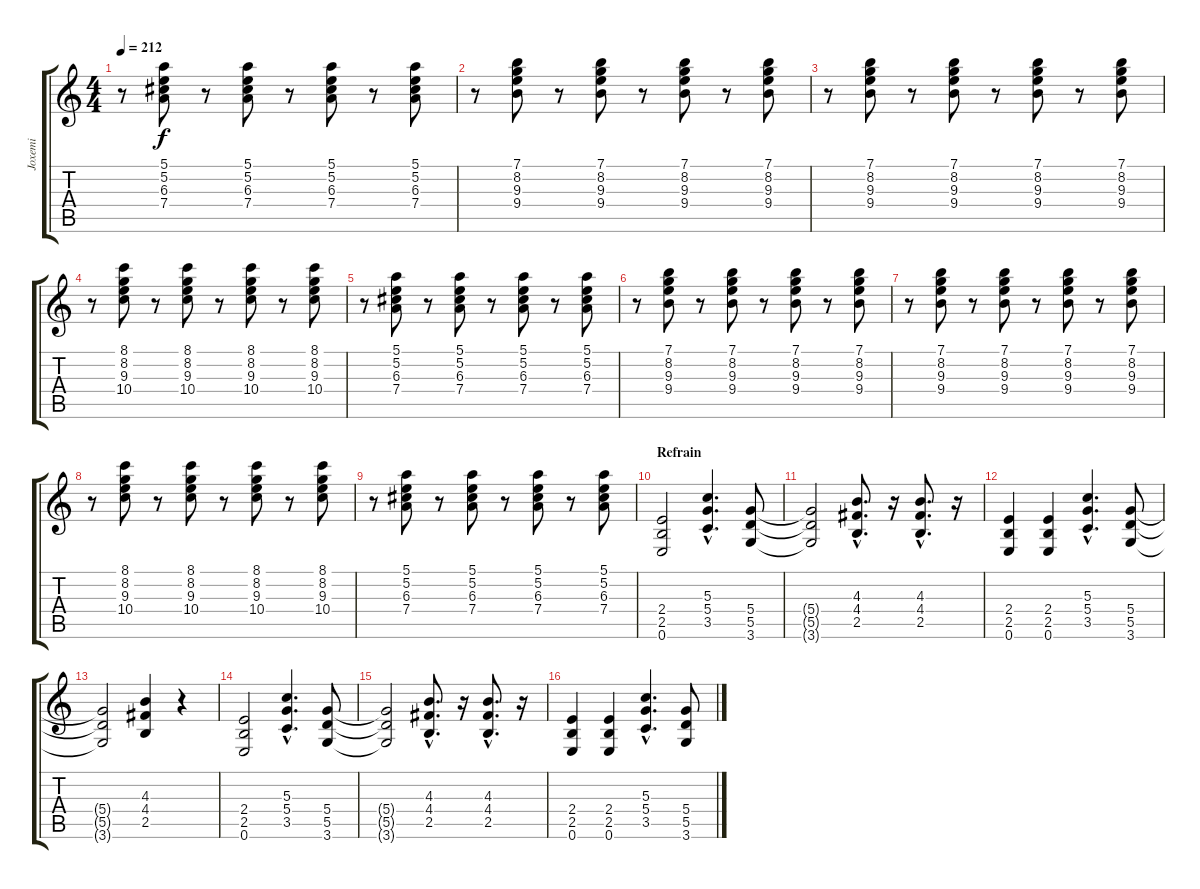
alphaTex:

\track ("Joxemi" "Joxemi") {instrument overdrivenguitar}
\staff {score tabs}
\tuning (E4 B3 G3 D3 A2 E2) {hide}
\ts (4 4)
\tempo 212
\clef g2
\ks c
r.8{dy f} (5.1 5.2 6.3 7.4).8 r.8 (5.1 5.2 6.3 7.4).8 r.8 (5.1 5.2 6.3 7.4).8 r.8 (5.1 5.2 6.3 7.4).8 |
r.8 (7.1 8.2 9.3 9.4).8 r.8 (7.1 8.2 9.3 9.4).8 r.8 (7.1 8.2 9.3 9.4).8 r.8 (7.1 8.2 9.3 9.4).8 |
r.8 (7.1 8.2 9.3 9.4).8 r.8 (7.1 8.2 9.3 9.4).8 r.8 (7.1 8.2 9.3 9.4).8 r.8 (7.1 8.2 9.3 9.4).8 |
r.8 (8.1 8.2 9.3 10.4).8 r.8 (8.1 8.2 9.3 10.4).8 r.8 (8.1 8.2 9.3 10.4).8 r.8 (8.1 8.2 9.3 10.4).8 |
r.8 (5.1 5.2 6.3 7.4).8 r.8 (5.1 5.2 6.3 7.4).8 r.8 (5.1 5.2 6.3 7.4).8 r.8 (5.1 5.2 6.3 7.4).8 |
r.8 (7.1 8.2 9.3 9.4).8 r.8 (7.1 8.2 9.3 9.4).8 r.8 (7.1 8.2 9.3 9.4).8 r.8 (7.1 8.2 9.3 9.4).8 |
r.8 (7.1 8.2 9.3 9.4).8 r.8 (7.1 8.2 9.3 9.4).8 r.8 (7.1 8.2 9.3 9.4).8 r.8 (7.1 8.2 9.3 9.4).8 |
r.8 (8.1 8.2 9.3 10.4).8 r.8 (8.1 8.2 9.3 10.4).8 r.8 (8.1 8.2 9.3 10.4).8 r.8 (8.1 8.2 9.3 10.4).8 |
r.8 (5.1 5.2 6.3 7.4).8 r.8 (5.1 5.2 6.3 7.4).8 r.8 (5.1 5.2 6.3 7.4).8 r.8 (5.1 5.2 6.3 7.4).8 |
\section ("" "Refrain")
(2.4 2.5 0.6).2{instrument overdrivenguitar} (5.3{hac} 5.4{hac} 3.5{hac}).4{d} (5.4 5.5 3.6).8 |
(5.4{t} 5.5{t} 3.6{t}).2 (4.3{hac} 4.4{hac} 2.5{hac}).8{d} r.16 (4.3{hac} 4.4{hac} 2.5{hac}).8{d} r.16 |
(2.4 2.5 0.6).4 (2.4 2.5 0.6).4 (5.3{hac} 5.4{hac} 3.5{hac}).4{d} (5.4 5.5 3.6).8 |
(5.4{t} 5.5{t} 3.6{t}).2 (4.3 4.4 2.5).4 r.4 |
(2.4 2.5 0.6).2 (5.3{hac} 5.4{hac} 3.5{hac}).4{d} (5.4 5.5 3.6).8 |
(5.4{t} 5.5{t} 3.6{t}).2 (4.3{hac} 4.4{hac} 2.5{hac}).8{d} r.16 (4.3{hac} 4.4{hac} 2.5{hac}).8{d} r.16 |
(2.4 2.5 0.6).4 (2.4 2.5 0.6).4 (5.3{hac} 5.4{hac} 3.5{hac}).4{d} (5.4 5.5 3.6).8
